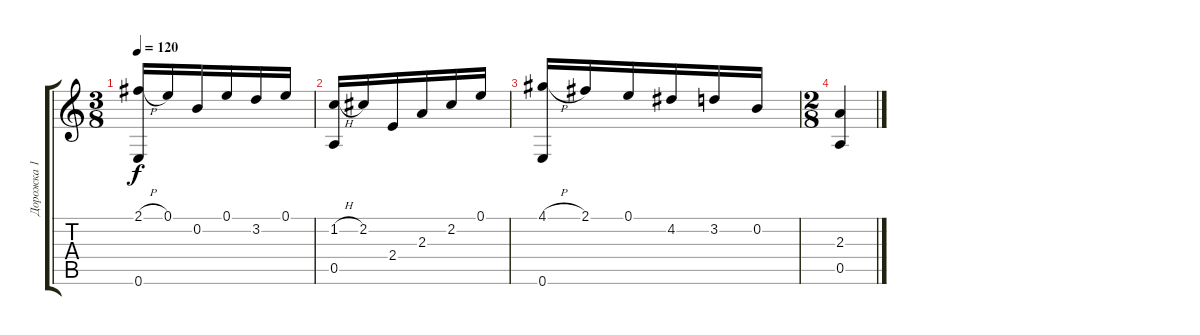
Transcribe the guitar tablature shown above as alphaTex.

\track ("Дорожка 1" "Дорожка 1") {instrument acousticguitarnylon}
\staff {score tabs}
\tuning (E4 B3 G3 D3 A2 E2) {hide}
\ts (3 8)
\tempo 120
\clef g2
\ks c
(2.1{h} 0.6).16{dy f} 0.1.16 0.2.16 0.1.16 3.2.16 0.1.16 |
(1.2{h} 0.5).16 2.2.16 2.4.16 2.3.16 2.2.16 0.1.16 |
(4.1{h} 0.6).16 2.1.16 0.1.16 4.2.16 3.2.16 0.2.16 |
\ts (2 8)
(2.3 0.5).4
